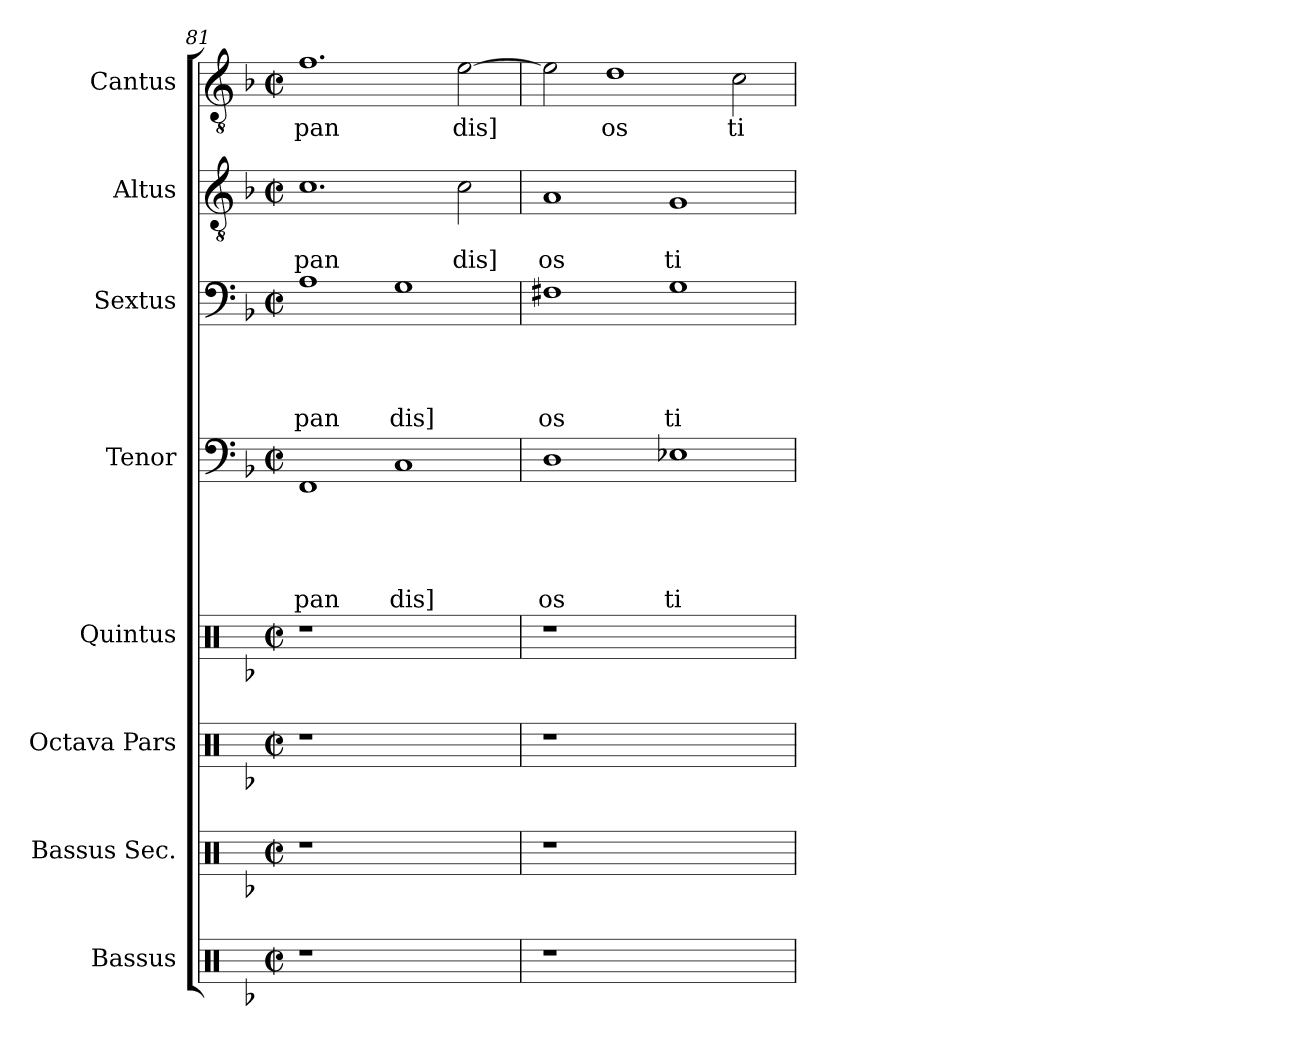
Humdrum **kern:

**kern	**kern	**kern	**kern	**kern	**text	**text	**text	**text	**text	**kern	**text	**text	**text	**text	**kern	**text	**text	**kern	**text
*part8	*part7	*part6	*part5	*part4	*part4	*part4	*part4	*part4	*part4	*part3	*part3	*part3	*part3	*part3	*part2	*part2	*part2	*part1	*part1
*staff8	*staff7	*staff6	*staff5	*staff4	*staff4	*staff4	*staff4	*staff4	*staff4	*staff3	*staff3	*staff3	*staff3	*staff3	*staff2	*staff2	*staff2	*staff1	*staff1
*I"Bassus	*I"Bassus Sec.	*I"Octava Pars	*I"Quintus	*I"Tenor	*	*	*	*	*	*I"Sextus	*	*	*	*	*I"Altus	*	*	*I"Cantus	*
*I'Bassus	*I'Bassus Sec.	*I'Octava Pars	*I'Quintus	*I'Tenor	*	*	*	*	*	*I'Sextus	*	*	*	*	*I'Altus	*	*	*I'Cantus	*
*clefX	*clefX	*clefX	*clefX	*clefF4	*	*	*	*	*	*clefF4	*	*	*	*	*clefGv2	*	*	*clefGv2	*
*	*	*	*	*ITrd-3c-5	*	*	*	*	*	*ITrd-3c-5	*	*	*	*	*ITrd-3c-5	*	*	*ITrd-3c-5	*
*k[b-]	*k[b-]	*k[b-]	*k[b-]	*k[b-e-]	*	*	*	*	*	*k[b-e-]	*	*	*	*	*k[b-e-]	*	*	*k[b-e-]	*
*F:	*F:	*F:	*F:	*B-:	*	*	*	*	*	*B-:	*	*	*	*	*B-:	*	*	*B-:	*
*M2/2	*M2/2	*M2/2	*M2/2	*M2/2	*	*	*	*	*	*M2/2	*	*	*	*	*M2/2	*	*	*M2/2	*
*met(c|)	*met(c|)	*met(c|)	*met(c|)	*met(c|)	*	*	*	*	*	*met(c|)	*	*	*	*	*met(c|)	*	*	*met(c|)	*
=81	=81	=81	=81	=81	=81	=81	=81	=81	=81	=81	=81	=81	=81	=81	=81	=81	=81	=81	=81
!	!	!	!	!	!	!	!	!	!LO:LY:b	!	!	!	!	!LO:LY:b	!	!	!LO:LY:b	!	!LO:LY:b
1r	1r	1r	1r	1BB-	.	.	.	.	pan	1d	.	.	.	pan	1.f	.	pan	1.b-	pan
!	!	!	!	!	!	!	!	!	!LO:LY:b	!	!	!	!	!LO:LY:b	!	!	!	!	!
1ryy	1ryy	1ryy	1ryy	1F	.	.	.	.	dis]	1c	.	.	.	dis]	.	.	.	.	.
!	!	!	!	!	!	!	!	!	!	!	!	!	!	!	!	!	!LO:LY:b	!	!LO:LY:b
.	.	.	.	.	.	.	.	.	.	.	.	.	.	.	2f\	.	dis]	[>2a\	dis]
=82	=82	=82	=82	=82	=82	=82	=82	=82	=82	=82	=82	=82	=82	=82	=82	=82	=82	=82	=82
!	!	!	!	!	!	!	!	!	!LO:LY:b	!	!	!	!	!LO:LY:b	!	!	!LO:LY:b	!	!
1r	1r	1r	1r	1G	.	.	.	.	os	1Bn	.	.	.	os	1d	.	os	2a\]	.
!	!	!	!	!	!	!	!	!	!	!	!	!	!	!	!	!	!	!	!LO:LY:b
.	.	.	.	.	.	.	.	.	.	.	.	.	.	.	.	.	.	1g	os
!	!	!	!	!	!	!	!	!	!LO:LY:b	!	!	!	!	!LO:LY:b	!	!	!LO:LY:b	!	!
1ryy	1ryy	1ryy	1ryy	1A-X	.	.	.	.	ti	1c	.	.	.	ti	1c	.	ti	.	.
!	!	!	!	!	!	!	!	!	!	!	!	!	!	!	!	!	!	!	!LO:LY:b
.	.	.	.	.	.	.	.	.	.	.	.	.	.	.	.	.	.	2f\	ti
=	=	=	=	=	=	=	=	=	=	=	=	=	=	=	=	=	=	=	=
*-	*-	*-	*-	*-	*-	*-	*-	*-	*-	*-	*-	*-	*-	*-	*-	*-	*-	*-	*-
